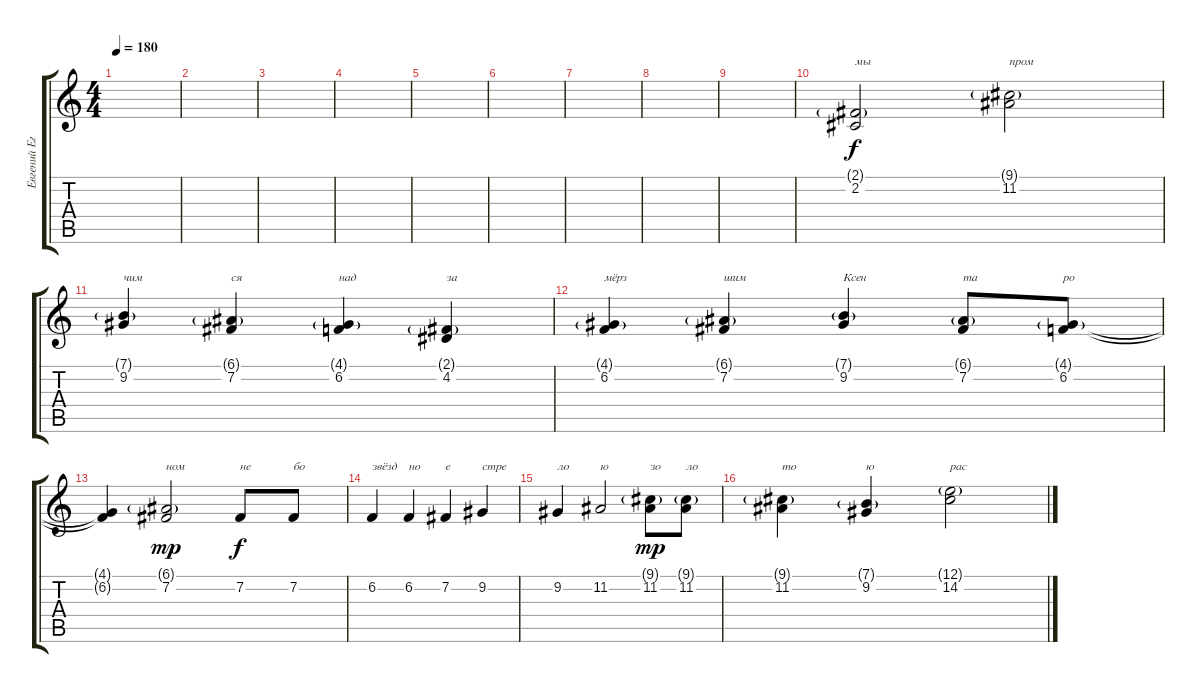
\track ("Евгений Егоров" "Евгений Ег") {instrument violin}
\staff {score tabs}
\tuning (E4 B3 G3 D3 A2 E2) {hide}
\ts (4 4)
\tempo 180
\clef g2
\ks c
|
|
|
|
|
|
|
|
|
(2.1{g} 2.2).2{txt "мы"} (9.1{g} 11.2).2{txt "пром"} |
(7.1{g} 9.2).4{txt "чим"} (6.1{g} 7.2).4{txt "ся"} (4.1{g} 6.2).4{txt "над"} (2.1{g} 4.2).4{txt "за"} |
(4.1{g} 6.2).4{txt "мёрз"} (6.1{g} 7.2).4{txt "шим"} (7.1{g} 9.2).4{txt "Ксен"} (6.1{g} 7.2).8{txt "та"} (4.1{g} 6.2).8{txt "ро"} |
(4.1{t} 6.2{t}).4{dy f} (6.1{g} 7.2).2{txt "ном" dy mp} 7.2.8{txt "не" dy f} 7.2.8{txt "бо"} |
6.2.4{txt "звёзд"} 6.2.4{txt "но"} 7.2.4{txt "е"} 9.2.4{txt "стре"} |
9.2.4{txt "ло"} 11.2.2{txt "ю"} (9.1{g} 11.2).8{txt "зо" dy mp} (9.1{g} 11.2).8{txt "ло"} |
(9.1{g} 11.2).4{txt "то"} (7.1{g} 9.2).4{txt "ю"} (12.1{g} 14.2).2{txt "рас"}
